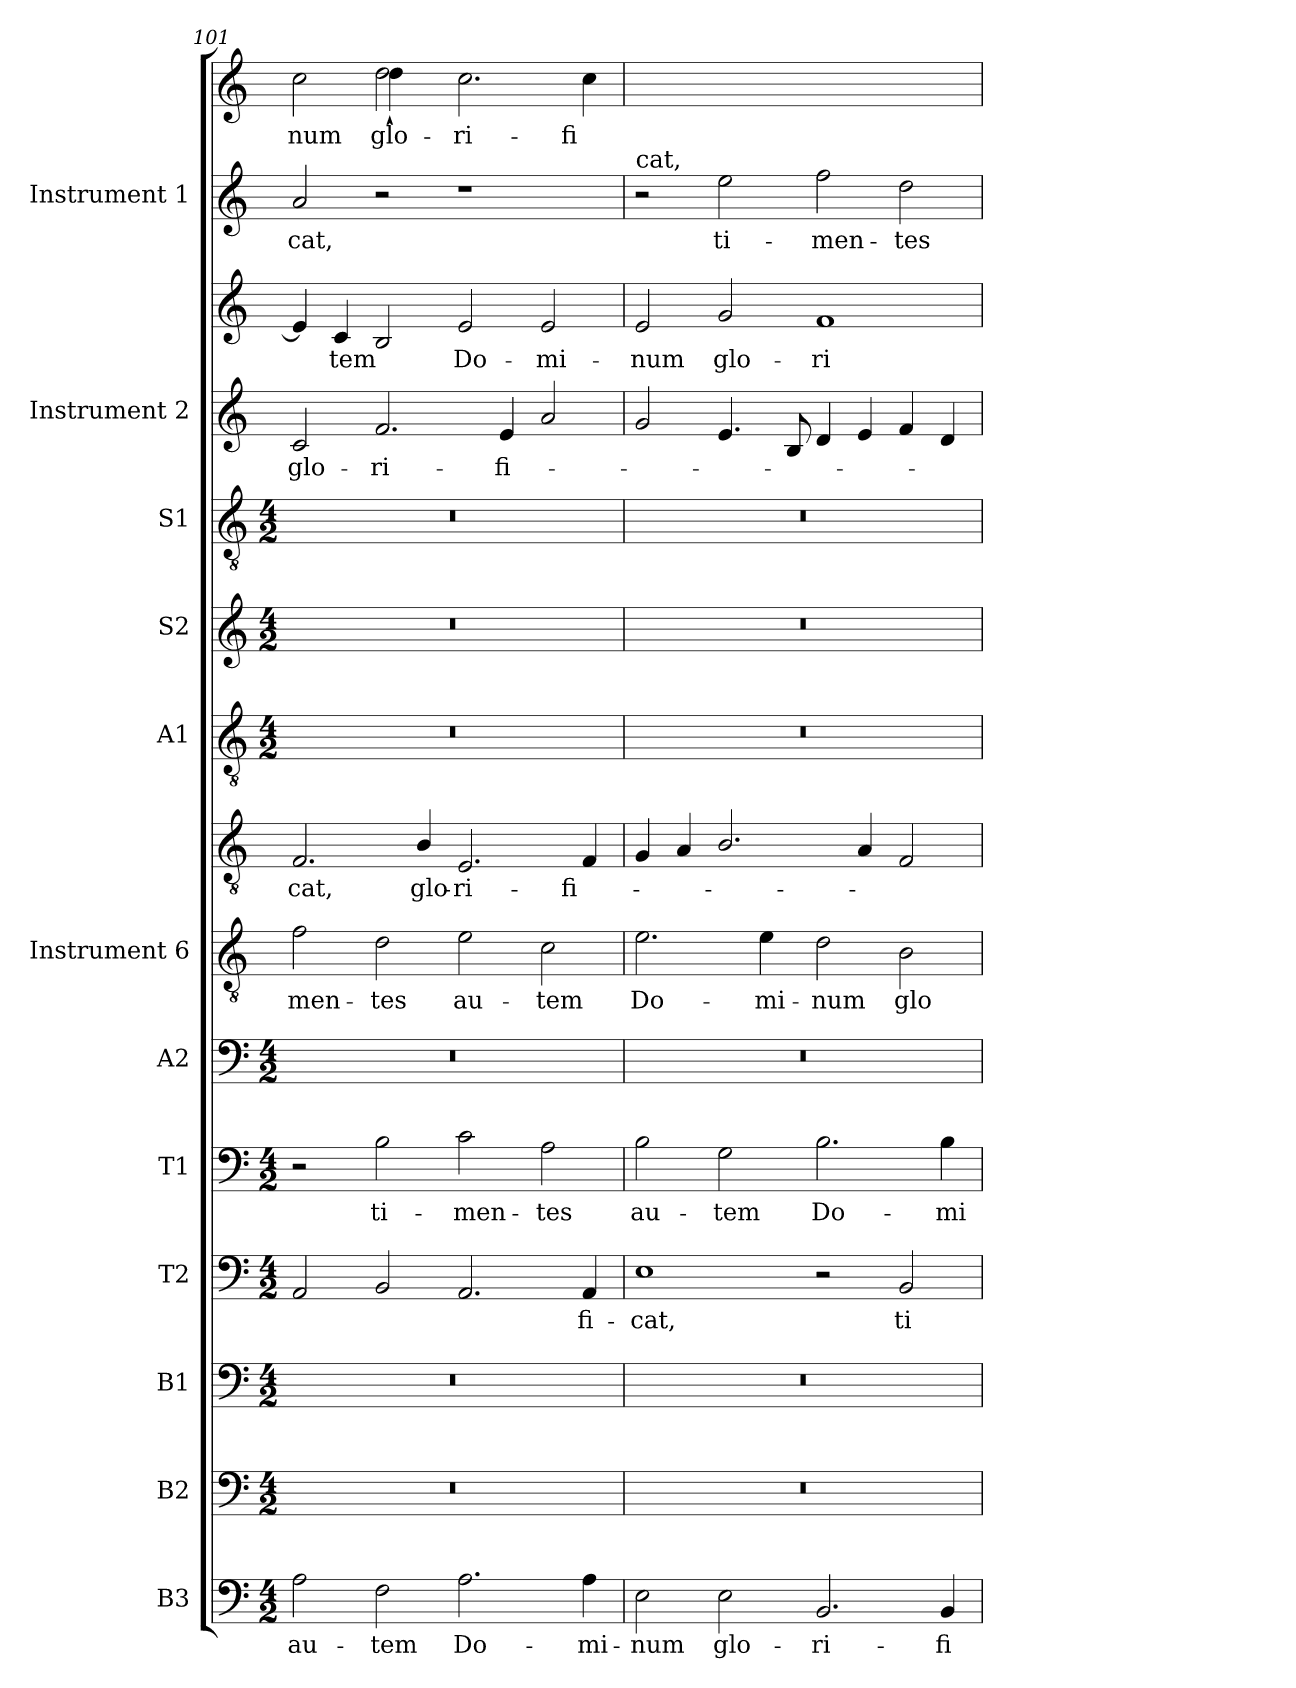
**kern	**text	**kern	**kern	**kern	**text	**kern	**text	**kern	**kern	**text	**kern	**text	**kern	**kern	**kern	**kern	**text	**kern	**text	**kern	**text	**kern	**text
*part12	*part12	*part11	*part10	*part9	*part9	*part8	*part8	*part7	*part6	*part6	*part6	*part6	*part5	*part4	*part3	*part2	*part2	*part2	*part2	*part1	*part1	*part1	*part1
*staff15	*staff15	*staff14	*staff13	*staff12	*staff12	*staff11	*staff11	*staff10	*staff9	*staff9	*staff8	*staff8	*staff7	*staff6	*staff5	*staff4	*staff4	*staff3	*staff3	*staff2	*staff2	*staff1	*staff1
*I"B3	*	*I"B2	*I"B1	*I"T2	*	*I"T1	*	*I"A2	*I"Instrument 6	*	*	*	*I"A1	*I"S2	*I"S1	*I"Instrument 2	*	*	*	*I"Instrument 1	*	*	*
*clefF4	*	*clefF4	*clefF4	*clefF4	*	*clefF4	*	*clefF4	*clefGv2	*	*clefGv2	*	*clefGv2	*clefG2	*clefGv2	*clefG2	*	*clefG2	*	*clefG2	*	*clefG2	*
*	*	*	*	*	*	*k[]	*	*	*	*	*	*	*k[]	*	*	*	*	*	*	*k[]	*	*k[]	*
*	*	*	*	*	*	*C:	*	*	*	*	*	*	*C:	*	*	*	*	*	*	*C:	*	*C:	*
*M4/2	*	*M4/2	*M4/2	*M4/2	*	*M4/2	*	*M4/2	*	*	*	*	*M4/2	*M4/2	*M4/2	*	*	*	*	*	*	*	*
=101	=101	=101	=101	=101	=101	=101	=101	=101	=101	=101	=101	=101	=101	=101	=101	=101	=101	=101	=101	=101	=101	=101	=101
!	!LO:LY:b:rj	!	!	!	!	!	!	!	!	!LO:LY:b:cj	!	!LO:LY:b:cj	!	!	!	!	!LO:LY:b:rj	!	!	!	!LO:LY:b:cj	!	!LO:LY:b:cj
*	*	*	*	*	*	*	*	*	*	*	*	*	*	*	*	*	*	*	*	*	*	*^	*
2A\	au-	0r	0r	2AA/	.	2r	.	0r	2f\	-men-	2.F/	cat,	0r	0r	0r	2c/	glo-	4e/]	.	2a/	-cat,	2cc\	2ryy	num
!	!	!	!	!	!	!	!	!	!	!	!	!	!	!	!	!	!	!	!LO:LY:b:cj	!	!	!	!	!
.	.	.	.	.	.	.	.	.	.	.	.	.	.	.	.	.	.	4c/	-tem	.	.	.	.	.
!	!LO:LY:b:cj	!	!	!	!	!	!LO:LY:b:rj	!	!	!LO:LY:b:cj	!	!	!	!	!	!	!LO:LY:b:rj	!	!	!	!	!	!	!LO:LY:b:cj
2F\	-tem	.	.	2BB/	.	2B\	ti-	.	2d\	-tes	.	.	.	.	.	2.f/	-ri-	2B/	.	2r	.	2dd\	4dd`<\	glo-
!	!	!	!	!	!	!	!	!	!	!	!	!LO:LY:b:rj	!	!	!	!	!	!	!	!	!	!	!	!
.	.	.	.	.	.	.	.	.	.	.	4B/	glo-	.	.	.	.	.	.	.	.	.	.	1ryy	.
!	!LO:LY:b:rj	!	!	!	!	!	!LO:LY:b:cj	!	!	!LO:LY:b:rj	!	!LO:LY:b:rj	!	!	!	!	!	!	!LO:LY:b:rj	!	!	!	!	!LO:LY:b:rj
2.A\	Do-	.	.	2.AA/	.	2c\	-men-	.	2e\	au-	2.E/	-ri-	.	.	.	.	.	2e/	Do-	1r	.	2.cc\	.	-ri-
!	!	!	!	!	!	!	!	!	!	!	!	!	!	!	!	!	!LO:LY:b:rj	!	!	!	!	!	!	!
.	.	.	.	.	.	.	.	.	.	.	.	.	.	.	.	4e/	-fi-	.	.	.	.	.	.	.
!	!	!	!	!	!	!	!LO:LY:b:cj	!	!	!LO:LY:b:cj	!	!	!	!	!	!	!	!	!LO:LY:b:rj	!	!	!	!	!
.	.	.	.	.	.	2A\	-tes	.	2c\	-tem	.	.	.	.	.	2a/	.	2e/	-mi-	.	.	.	.	.
!	!LO:LY:b:rj	!	!	!	!LO:LY:b:rj	!	!	!	!	!	!	!LO:LY:b:rj	!	!	!	!	!	!	!	!	!	!	!	!LO:LY:b:rj
4A\	-mi-	.	.	4AA/	-fi-	.	.	.	.	.	4F/	-fi-	.	.	.	.	.	.	.	.	.	4cc\	4ryy	-fi-
=102	=102	=102	=102	=102	=102	=102	=102	=102	=102	=102	=102	=102	=102	=102	=102	=102	=102	=102	=102	=102	=102	=102	=102	=102
!	!	!	!	!	!	!	!	!	!	!	!	!	!	!	!	!	!	!	!	!LO:TX:a:t=cat,	!	!	!	!
!	!LO:LY:b:cj	!	!	!	!LO:LY:b:cj	!	!LO:LY:b:rj	!	!	!LO:LY:b:rj	!	!	!	!	!	!	!	!	!LO:LY:b:cj	!	!	!	!	!
*	*	*	*	*	*	*	*	*	*	*	*	*	*	*	*	*	*	*	*	*	*	*v	*v	*
2E\	-num	0r	0r	1E	-cat,	2B\	au-	0r	2.e\	-Do-	4G/	.	0r	0r	0r	2g/	.	2e/	-num	2r	.	0ryy	.
.	.	.	.	.	.	.	.	.	.	.	4A/	.	.	.	.	.	.	.	.	.	.	.	.
!	!LO:LY:b:rj	!	!	!	!	!	!LO:LY:b:cj	!	!	!	!	!	!	!	!	!	!	!	!LO:LY:b:rj	!	!LO:LY:b:rj	!	!
2E\	glo-	.	.	.	.	2G\	-tem	.	.	.	2.B/	.	.	.	.	4.e/	.	2g/	glo-	2ee\	-ti-	.	.
!	!	!	!	!	!	!	!	!	!	!LO:LY:b:rj	!	!	!	!	!	!	!	!	!	!	!	!	!
.	.	.	.	.	.	.	.	.	4e\	-mi-	.	.	.	.	.	.	.	.	.	.	.	.	.
.	.	.	.	.	.	.	.	.	.	.	.	.	.	.	.	8B/	.	.	.	.	.	.	.
!	!LO:LY:b:rj	!	!	!	!	!	!LO:LY:b:rj	!	!	!LO:LY:b:cj	!	!	!	!	!	!	!	!	!LO:LY:b:rj	!	!LO:LY:b:cj	!	!
2.BB/	-ri-	.	.	2r	.	2.B\	Do-	.	2d\	-num	.	.	.	.	.	4d/	.	1f	-ri-	2ff\	-men-	.	.
.	.	.	.	.	.	.	.	.	.	.	4A/	.	.	.	.	4e/	.	.	.	.	.	.	.
!	!	!	!	!	!LO:LY:b:rj	!	!	!	!	!LO:LY:b:rj	!	!	!	!	!	!	!	!	!	!	!LO:LY:b:cj	!	!
.	.	.	.	2BB/	ti-	.	.	.	2B\	glo-	2F/	.	.	.	.	4f/	.	.	.	2dd\	-tes	.	.
!	!LO:LY:b:rj	!	!	!	!	!	!LO:LY:b:rj	!	!	!	!	!	!	!	!	!	!	!	!	!	!	!	!
4BB/	-fi-	.	.	.	.	4B\	-mi-	.	.	.	.	.	.	.	.	4d/	.	.	.	.	.	.	.
=	=	=	=	=	=	=	=	=	=	=	=	=	=	=	=	=	=	=	=	=	=	=	=
*-	*-	*-	*-	*-	*-	*-	*-	*-	*-	*-	*-	*-	*-	*-	*-	*-	*-	*-	*-	*-	*-	*-	*-
